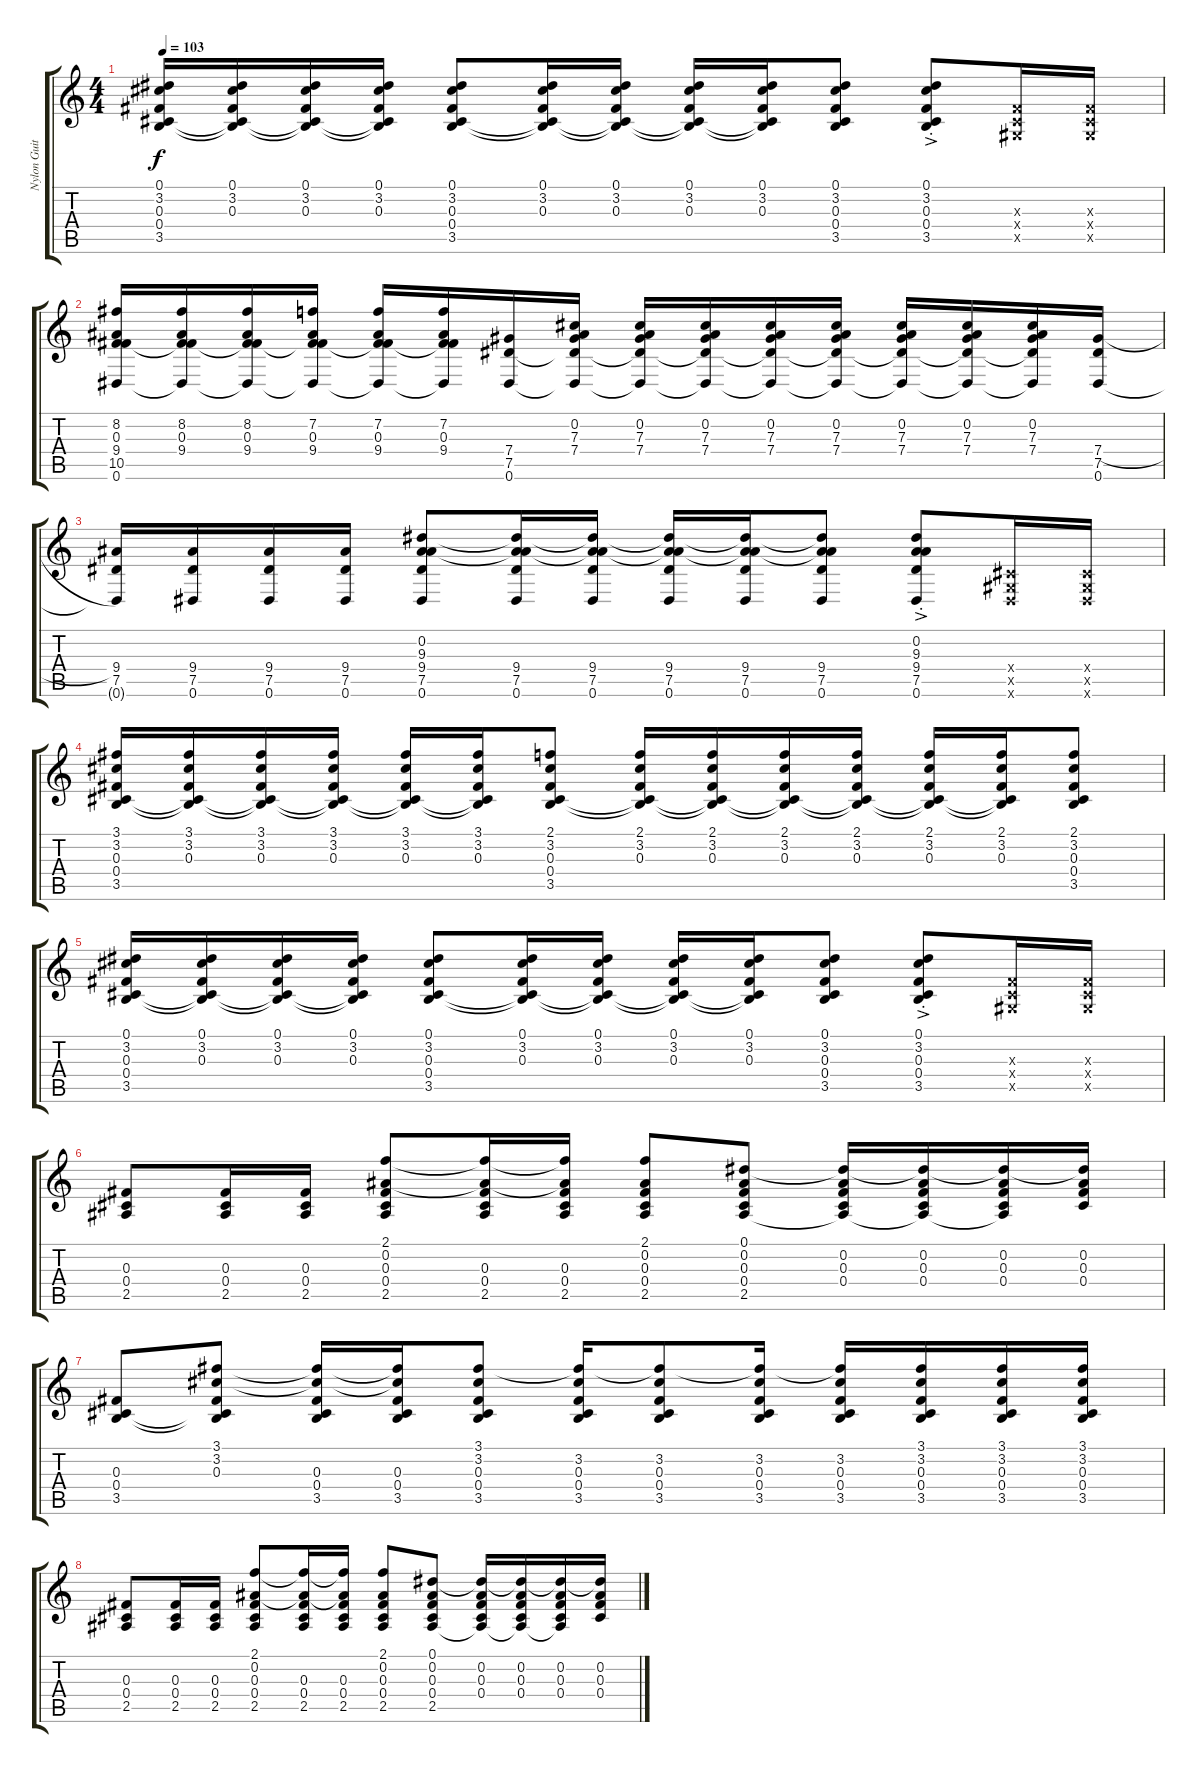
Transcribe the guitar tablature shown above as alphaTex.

\track ("Nylon Guitar" "Nylon Guit") {instrument acousticguitarnylon}
\staff {score tabs}
\tuning (Eb4 Bb3 Gb3 Db3 Ab2 Eb2) {hide}
\ts (4 4)
\tempo 103
\clef g2
\ks c
(0.1 3.2 0.3 0.4 3.5).16{dy f} (0.1 3.2 0.3 0.4{t} 3.5{t}).16 (0.1 3.2 0.3 0.4{t} 3.5{t}).16 (0.1 3.2 0.3 0.4{t} 3.5{t}).16 (0.1 3.2 0.3 0.4 3.5).8 (0.1 3.2 0.3 0.4{t} 3.5{t}).16 (0.1 3.2 0.3 0.4{t} 3.5{t}).16 (0.1 3.2 0.3 0.4{t} 3.5{t}).16 (0.1 3.2 0.3 0.4{t} 3.5{t}).16 (0.1 3.2 0.3 0.4 3.5).8 (0.1{ac st} 3.2{ac st} 0.3{ac st} 0.4{ac st} 3.5{ac st}).8 (0.3{x} 0.4{x} 0.5{x}).16 (0.3{x} 0.4{x} 0.5{x}).16 |
(8.2 0.3 9.4 10.5 0.6).16 (8.2 0.3 9.4 10.5{t} 0.6{t}).16 (8.2 0.3 9.4 10.5{t} 0.6{t}).16 (7.2 0.3 9.4 10.5{t} 0.6{t}).16 (7.2 0.3 9.4 10.5{t} 0.6{t}).16 (7.2 0.3 9.4 10.5{t} 0.6{t}).16 (7.4 7.5 0.6).16 (0.2 7.3 7.4 7.5{t} 0.6{t}).16 (0.2 7.3 7.4 7.5{t} 0.6{t}).16 (0.2 7.3 7.4 7.5{t} 0.6{t}).16 (0.2 7.3 7.4 7.5{t} 0.6{t}).16 (0.2 7.3 7.4 7.5{t} 0.6{t}).16 (0.2 7.3 7.4 7.5{t} 0.6{t}).16 (0.2 7.3 7.4 7.5{t} 0.6{t}).16 (0.2 7.3 7.4 7.5{t} 0.6{t}).16 (7.4{h} 7.5 0.6).16 |
(9.4 7.5 0.6{t}).16 (9.4 7.5 0.6).16 (9.4 7.5 0.6).16 (9.4 7.5 0.6).16 (0.2 9.3 9.4 7.5 0.6).8 (0.2{t} 9.3{t} 9.4 7.5 0.6).16 (0.2{t} 9.3{t} 9.4 7.5 0.6).16 (0.2{t} 9.3{t} 9.4 7.5 0.6).16 (0.2{t} 9.3{t} 9.4 7.5 0.6).16 (0.2{t} 9.3{t} 9.4 7.5 0.6).8 (0.2{ac st} 9.3{ac st} 9.4{ac st} 7.5{ac st} 0.6{ac st}).8 (0.4{x} 0.5{x} 0.6{x}).16 (0.4{x} 0.5{x} 0.6{x}).16 |
(3.1 3.2 0.3 0.4 3.5).16 (3.1 3.2 0.3 0.4{t} 3.5{t}).16 (3.1 3.2 0.3 0.4{t} 3.5{t}).16 (3.1 3.2 0.3 0.4{t} 3.5{t}).16 (3.1 3.2 0.3 0.4{t} 3.5{t}).16 (3.1 3.2 0.3 0.4{t} 3.5{t}).16 (2.1 3.2 0.3 0.4 3.5).8 (2.1 3.2 0.3 0.4{t} 3.5{t}).16 (2.1 3.2 0.3 0.4{t} 3.5{t}).16 (2.1 3.2 0.3 0.4{t} 3.5{t}).16 (2.1 3.2 0.3 0.4{t} 3.5{t}).16 (2.1 3.2 0.3 0.4{t} 3.5{t}).16 (2.1 3.2 0.3 0.4{t} 3.5{t}).16 (2.1 3.2 0.3 0.4 3.5).8 |
(0.1 3.2 0.3 0.4 3.5).16 (0.1 3.2 0.3 0.4{t} 3.5{t}).16 (0.1 3.2 0.3 0.4{t} 3.5{t}).16 (0.1 3.2 0.3 0.4{t} 3.5{t}).16 (0.1 3.2 0.3 0.4 3.5).8 (0.1 3.2 0.3 0.4{t} 3.5{t}).16 (0.1 3.2 0.3 0.4{t} 3.5{t}).16 (0.1 3.2 0.3 0.4{t} 3.5{t}).16 (0.1 3.2 0.3 0.4{t} 3.5{t}).16 (0.1 3.2 0.3 0.4 3.5).8 (0.1{ac st} 3.2{ac st} 0.3{ac st} 0.4{ac st} 3.5{ac st}).8 (0.3{x} 0.4{x} 0.5{x}).16 (0.3{x} 0.4{x} 0.5{x}).16 |
(0.3 0.4 2.5).8 (0.3 0.4 2.5).16 (0.3 0.4 2.5).16 (2.1 0.2 0.3 0.4 2.5).8 (2.1{t} 0.2{t} 0.3 0.4 2.5).16 (2.1{t} 0.2{t} 0.3 0.4 2.5).16 (2.1 0.2 0.3 0.4 2.5).8 (0.1 0.2 0.3 0.4 2.5).8 (0.1{t} 0.2 0.3 0.4 2.5{t}).16 (0.1{t} 0.2 0.3 0.4 2.5{t}).16 (0.1{t} 0.2 0.3 0.4 2.5{t}).16 (0.1{t} 0.2 0.3 0.4).16 |
(0.3 0.4 3.5).8 (3.1 3.2 0.3 0.4{t} 3.5{t}).8 (3.1{t} 3.2{t} 0.3 0.4 3.5).16 (3.1{t} 3.2{t} 0.3 0.4 3.5).16 (3.1 3.2 0.3 0.4 3.5).8 (3.1{t} 3.2 0.3 0.4 3.5).16 (3.1{t} 3.2 0.3 0.4 3.5).8 (3.1{t} 3.2 0.3 0.4 3.5).16 (3.1{t} 3.2 0.3 0.4 3.5).16 (3.1 3.2 0.3 0.4 3.5).16 (3.1 3.2 0.3 0.4 3.5).16 (3.1 3.2 0.3 0.4 3.5).16 |
(0.3 0.4 2.5).8 (0.3 0.4 2.5).16 (0.3 0.4 2.5).16 (2.1 0.2 0.3 0.4 2.5).8 (2.1{t} 0.2{t} 0.3 0.4 2.5).16 (2.1{t} 0.2{t} 0.3 0.4 2.5).16 (2.1 0.2 0.3 0.4 2.5).8 (0.1 0.2 0.3 0.4 2.5).8 (0.1{t} 0.2 0.3 0.4 2.5{t}).16 (0.1{t} 0.2 0.3 0.4 2.5{t}).16 (0.1{t} 0.2 0.3 0.4 2.5{t}).16 (0.1{t} 0.2 0.3 0.4).16
